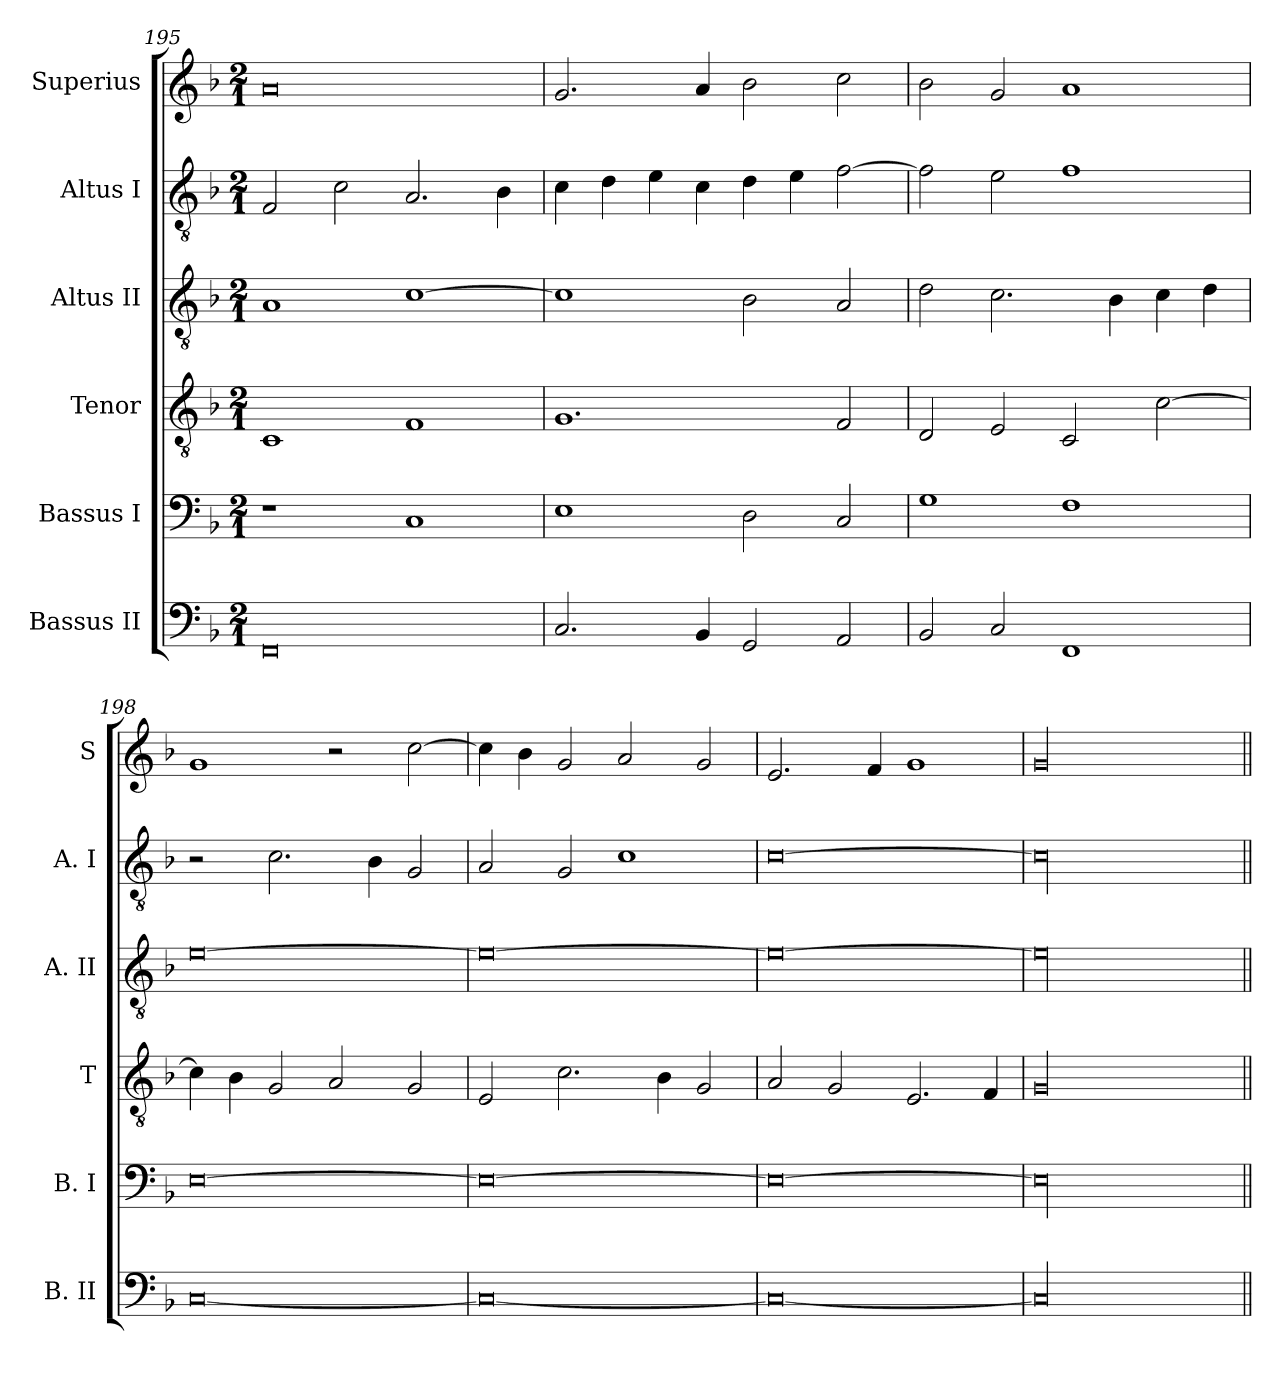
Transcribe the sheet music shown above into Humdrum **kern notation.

**kern	**kern	**kern	**kern	**kern	**kern
*part6	*part5	*part4	*part3	*part2	*part1
*staff6	*staff5	*staff4	*staff3	*staff2	*staff1
*I"Bassus II	*I"Bassus I	*I"Tenor	*I"Altus II	*I"Altus I	*I"Superius
*I'B. II	*I'B. I	*I'T	*I'A. II	*I'A. I	*I'S
*clefF4	*clefF4	*clefGv2	*clefGv2	*clefGv2	*clefG2
*k[b-]	*k[b-]	*k[b-]	*k[b-]	*k[b-]	*k[b-]
*d:	*d:	*d:	*d:	*d:	*d:
*M2/1	*M2/1	*M2/1	*M2/1	*M2/1	*M2/1
=195	=195	=195	=195	=195	=195
0FF	1r	1C	1A	2F	0a
.	.	.	.	2c	.
.	1C	1F	[1c	2.A	.
.	.	.	.	4B-	.
=196	=196	=196	=196	=196	=196
2.C	1E	1.G	1c]	4c	2.g
.	.	.	.	4d	.
.	.	.	.	4e	.
4BB-	.	.	.	4c	4a
2GG	2D	.	2B-	4d	2b-
.	.	.	.	4e	.
2AA	2C	2F	2A	[2f	2cc
=197	=197	=197	=197	=197	=197
2BB-	1G	2D	2d	2f]	2b-
2C	.	2E	2.c	2e	2g
1FF	1F	2C	.	1f	1a
.	.	.	4B-	.	.
.	.	[2c	4c	.	.
.	.	.	4d	.	.
=198	=198	=198	=198	=198	=198
[0C	[0E	4c]	[0e	2r	1g
.	.	4B-	.	.	.
.	.	2G	.	2.c	.
.	.	2A	.	.	2r
.	.	.	.	4B-	.
.	.	2G	.	2G	[2cc
=199	=199	=199	=199	=199	=199
0C_	0E_	2E	0e_	2A	4cc]
.	.	.	.	.	4b-
.	.	2.c	.	2G	2g
.	.	.	.	1c	2a
.	.	4B-	.	.	.
.	.	2G	.	.	2g
=200	=200	=200	=200	=200	=200
0C_	0E_	2A	0e_	[0c	2.e
.	.	2G	.	.	.
.	.	.	.	.	4f
.	.	2.E	.	.	1g
.	.	4F	.	.	.
=	=	=	=	=	=
00C]	00E]	00G	00e]	00c]	00g
=||	=||	=||	=||	=||	=||
*-	*-	*-	*-	*-	*-
